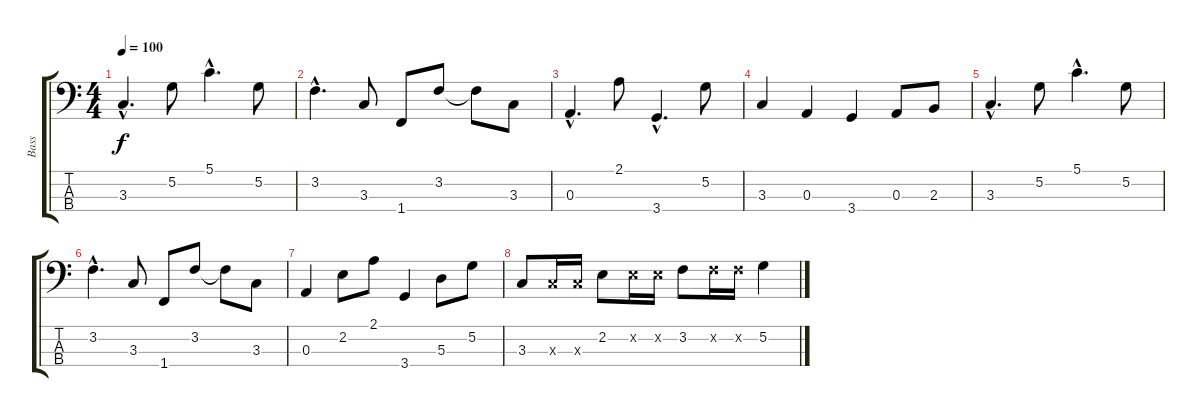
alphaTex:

\track ("Bass" "Bass") {instrument electricbassfinger}
\staff {score tabs}
\tuning (G2 D2 A1 E1) {hide}
\ts (4 4)
\tempo 100
\clef f4
\ks c
3.3{hac}.4{d dy f} 5.2.8 5.1{hac}.4{d} 5.2.8 |
3.2{hac}.4{d} 3.3.8 1.4.8 3.2.8 3.2{t}.8 3.3.8 |
0.3{hac}.4{d} 2.1.8 3.4{hac}.4{d} 5.2.8 |
3.3.4 0.3.4 3.4.4 0.3.8 2.3.8 |
3.3{hac}.4{d} 5.2.8 5.1{hac}.4{d} 5.2.8 |
3.2{hac}.4{d} 3.3.8 1.4.8 3.2.8 3.2{t}.8 3.3.8 |
0.3.4 2.2.8 2.1.8 3.4.4 5.3.8 5.2.8 |
3.3.8 3.3{x}.16 3.3{x}.16 2.2.8 2.2{x}.16 2.2{x}.16 3.2.8 3.2{x}.16 3.2{x}.16 5.2.4
